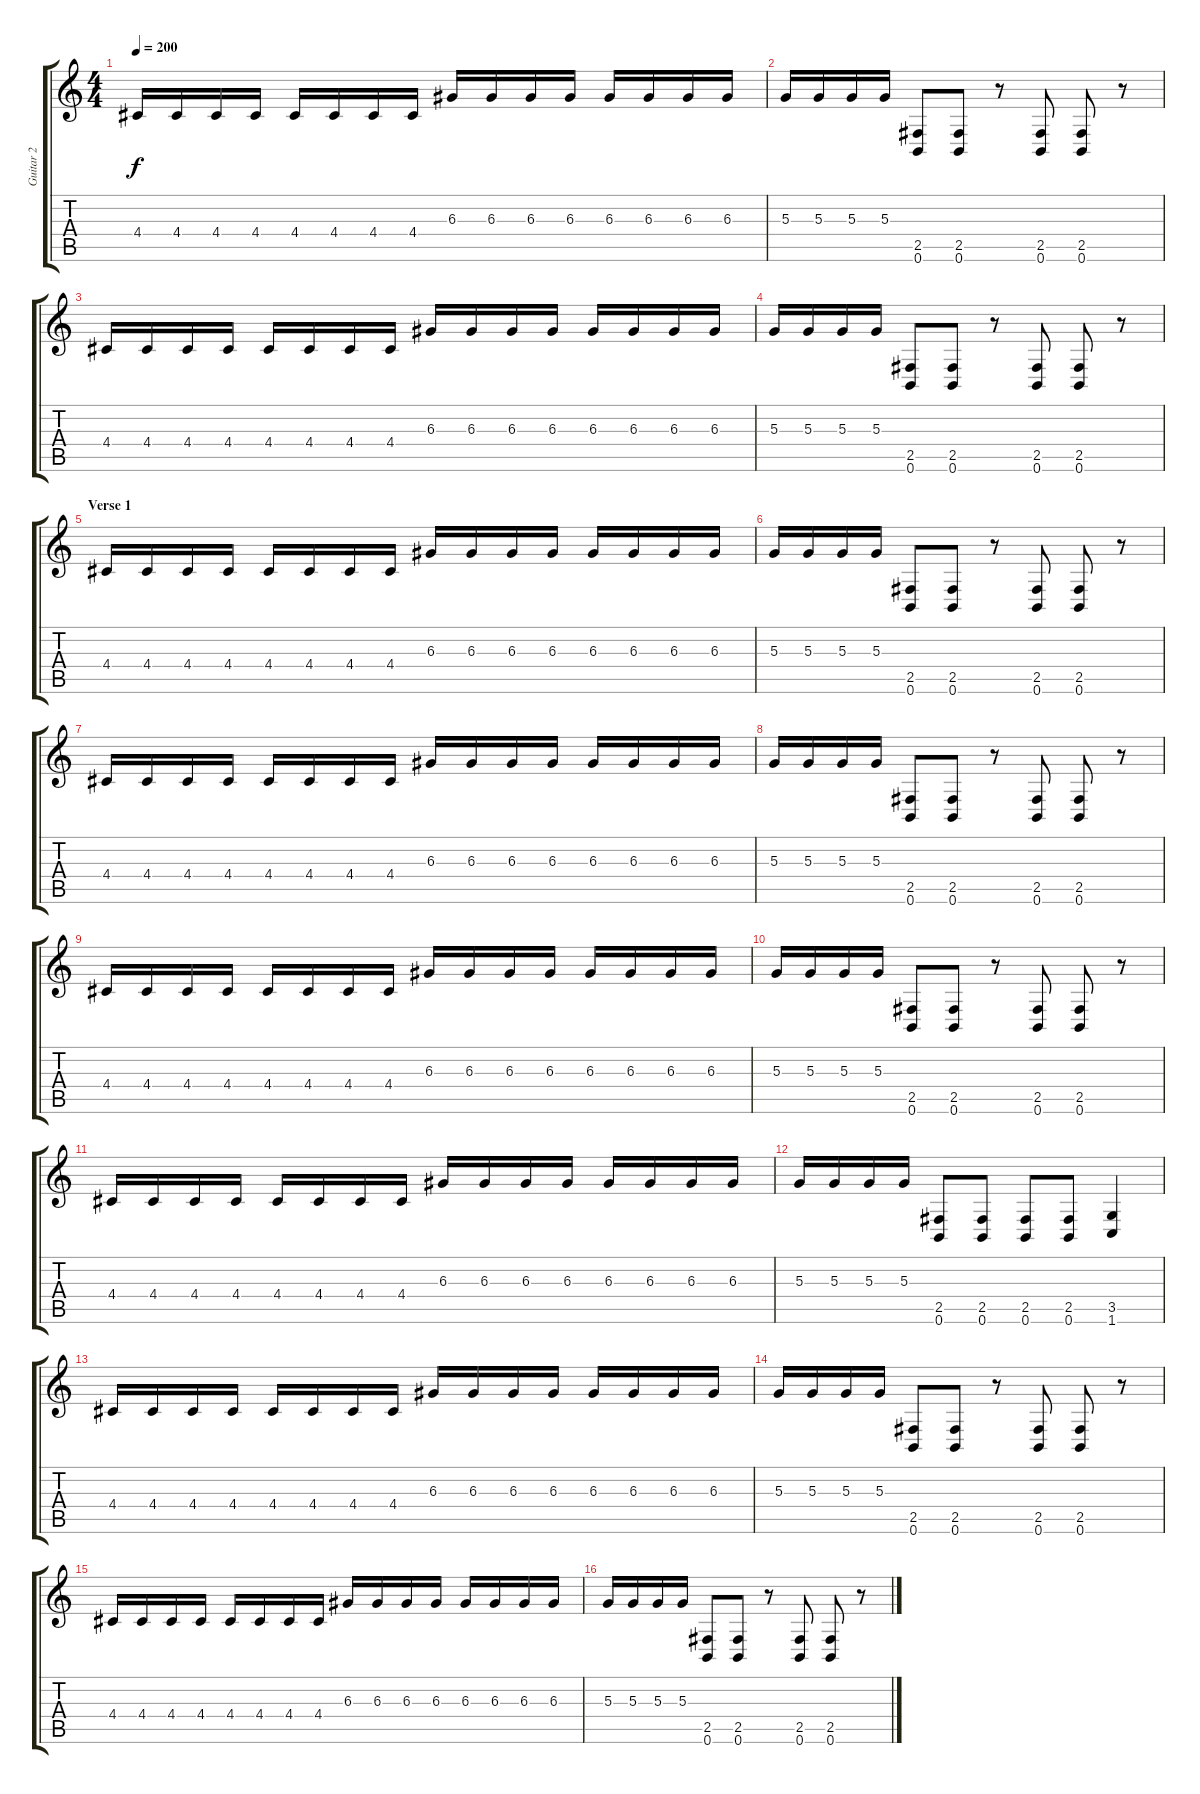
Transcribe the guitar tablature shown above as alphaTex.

\track ("Guitar 2" "Guitar 2") {instrument distortionguitar}
\staff {score tabs}
\tuning (B3 Gb3 D3 A2 E2 B1) {hide}
\ts (4 4)
\tempo 200
\clef g2
\ks c
4.4.16{dy f instrument distortionguitar} 4.4.16 4.4.16 4.4.16 4.4.16 4.4.16 4.4.16 4.4.16 6.3.16 6.3.16 6.3.16 6.3.16 6.3.16 6.3.16 6.3.16 6.3.16 |
5.3.16 5.3.16 5.3.16 5.3.16 (2.5 0.6).8 (2.5 0.6).8 r.8 (2.5 0.6).8 (2.5 0.6).8 r.8 |
4.4.16 4.4.16 4.4.16 4.4.16 4.4.16 4.4.16 4.4.16 4.4.16 6.3.16 6.3.16 6.3.16 6.3.16 6.3.16 6.3.16 6.3.16 6.3.16 |
5.3.16 5.3.16 5.3.16 5.3.16 (2.5 0.6).8 (2.5 0.6).8 r.8 (2.5 0.6).8 (2.5 0.6).8 r.8 |
\section ("" "Verse 1")
4.4.16 4.4.16 4.4.16 4.4.16 4.4.16 4.4.16 4.4.16 4.4.16 6.3.16 6.3.16 6.3.16 6.3.16 6.3.16 6.3.16 6.3.16 6.3.16 |
5.3.16 5.3.16 5.3.16 5.3.16 (2.5 0.6).8 (2.5 0.6).8 r.8 (2.5 0.6).8 (2.5 0.6).8 r.8 |
4.4.16 4.4.16 4.4.16 4.4.16 4.4.16 4.4.16 4.4.16 4.4.16 6.3.16 6.3.16 6.3.16 6.3.16 6.3.16 6.3.16 6.3.16 6.3.16 |
5.3.16 5.3.16 5.3.16 5.3.16 (2.5 0.6).8 (2.5 0.6).8 r.8 (2.5 0.6).8 (2.5 0.6).8 r.8 |
4.4.16 4.4.16 4.4.16 4.4.16 4.4.16 4.4.16 4.4.16 4.4.16 6.3.16 6.3.16 6.3.16 6.3.16 6.3.16 6.3.16 6.3.16 6.3.16 |
5.3.16 5.3.16 5.3.16 5.3.16 (2.5 0.6).8 (2.5 0.6).8 r.8 (2.5 0.6).8 (2.5 0.6).8 r.8 |
4.4.16 4.4.16 4.4.16 4.4.16 4.4.16 4.4.16 4.4.16 4.4.16 6.3.16 6.3.16 6.3.16 6.3.16 6.3.16 6.3.16 6.3.16 6.3.16 |
5.3.16 5.3.16 5.3.16 5.3.16 (2.5 0.6).8 (2.5 0.6).8 (2.5 0.6).8 (2.5 0.6).8 (3.5 1.6).4 |
4.4.16 4.4.16 4.4.16 4.4.16 4.4.16 4.4.16 4.4.16 4.4.16 6.3.16 6.3.16 6.3.16 6.3.16 6.3.16 6.3.16 6.3.16 6.3.16 |
5.3.16 5.3.16 5.3.16 5.3.16 (2.5 0.6).8 (2.5 0.6).8 r.8 (2.5 0.6).8 (2.5 0.6).8 r.8 |
4.4.16 4.4.16 4.4.16 4.4.16 4.4.16 4.4.16 4.4.16 4.4.16 6.3.16 6.3.16 6.3.16 6.3.16 6.3.16 6.3.16 6.3.16 6.3.16 |
5.3.16 5.3.16 5.3.16 5.3.16 (2.5 0.6).8 (2.5 0.6).8 r.8 (2.5 0.6).8 (2.5 0.6).8 r.8
